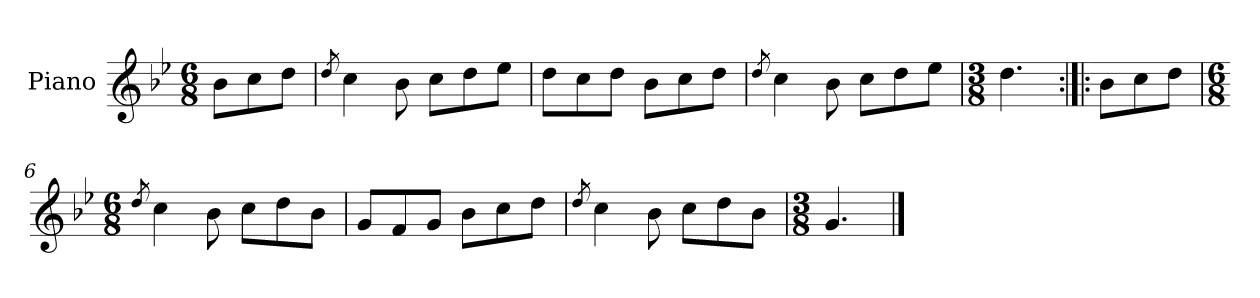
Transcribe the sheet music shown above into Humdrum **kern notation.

**kern
*part1
*staff1
*I"Piano
*I'Pno.
*clefG2
*k[b-e-]
*M6/8
=
8b-\L
8cc\
8dd\J
=1
8qdd/
4cc\
8b-\
8cc\L
8dd\
8ee-\J
=2
8dd\L
8cc\
8dd\J
8b-\L
8cc\
8dd\J
=3
8qdd/
4cc\
8b-\
8cc\L
8dd\
8ee-\J
=4
*M3/8
4.dd\
=5:|!|:
8b-\L
8cc\
8dd\J
=6
*M6/8
8qdd/
4cc\
8b-\
8cc\L
8dd\
8b-\J
=7
8g/L
8f/
8g/J
8b-\L
8cc\
8dd\J
!!LO:LB:g=z
=8
8qdd/
4cc\
8b-\
8cc\L
8dd\
8b-\J
=9
*M3/8
4.g/
==
*-
